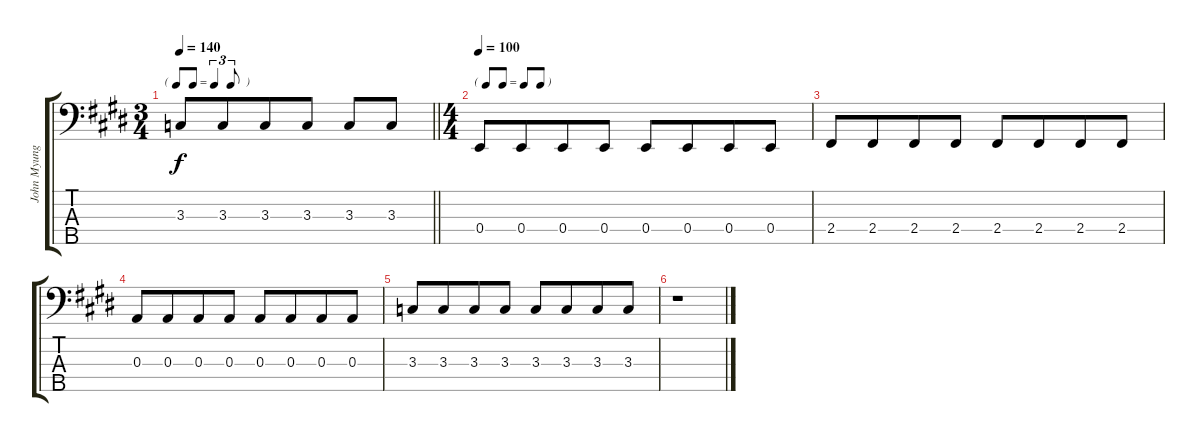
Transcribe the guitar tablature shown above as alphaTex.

\track ("John Myung" "John Myung") {instrument electricbassfinger}
\staff {score tabs}
\tuning (G2 D2 A1 E1 B0) {hide}
\ts (3 4)
\tf triplet8th
\tempo 140
\clef f4
\barLineRight lightlight
\ks e
3.3.8{dy f} 3.3.8{beam merge} 3.3.8 3.3.8 3.3.8 3.3.8 |
\ts (4 4)
\tf none
\tempo 100
0.4.8 0.4.8{beam merge} 0.4.8 0.4.8 0.4.8 0.4.8{beam merge} 0.4.8 0.4.8 |
2.4.8 2.4.8{beam merge} 2.4.8 2.4.8 2.4.8 2.4.8{beam merge} 2.4.8 2.4.8 |
0.3.8 0.3.8{beam merge} 0.3.8 0.3.8 0.3.8 0.3.8{beam merge} 0.3.8 0.3.8 |
3.3.8{beam merge} 3.3.8{beam merge} 3.3.8{beam merge} 3.3.8 3.3.8 3.3.8{beam merge} 3.3.8 3.3.8 |
r.1
